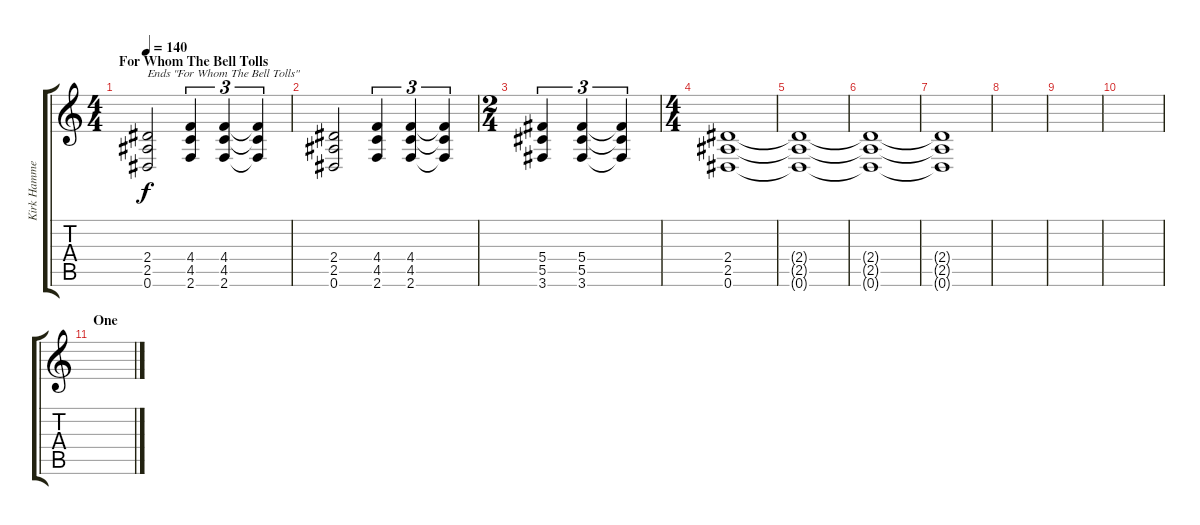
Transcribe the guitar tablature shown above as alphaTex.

\track ("Kirk Hammet" "Kirk Hamme") {instrument electricguitarclean}
\staff {score tabs}
\tuning (Eb4 Bb3 Gb3 Db3 Ab2 Eb2) {hide}
\ts (4 4)
\section ("" "For Whom The Bell Tolls")
\tempo 140
\clef g2
\ks c
(2.4 2.5 0.6).2{txt "Ends \"For Whom The Bell Tolls\"" dy f instrument distortionguitar} (4.4 4.5 2.6).4{tu (3 2)} (4.4 4.5 2.6).4{tu (3 2)} (4.4{t} 4.5{t} 2.6{t}).4{tu (3 2)} |
(2.4 2.5 0.6).2 (4.4 4.5 2.6).4{tu (3 2)} (4.4 4.5 2.6).4{tu (3 2)} (4.4{t} 4.5{t} 2.6{t}).4{tu (3 2)} |
\ts (2 4)
(5.4 5.5 3.6).4{tu (3 2)} (5.4 5.5 3.6).4{tu (3 2)} (5.4{t} 5.5{t} 3.6{t}).4{tu (3 2)} |
\ts (4 4)
(2.4 2.5 0.6).1 |
(2.4{t} 2.5{t} 0.6{t}).1 |
(2.4{t} 2.5{t} 0.6{t}).1 |
(2.4{t} 2.5{t} 0.6{t}).1 |
|
|
|
\section ("" "One")
